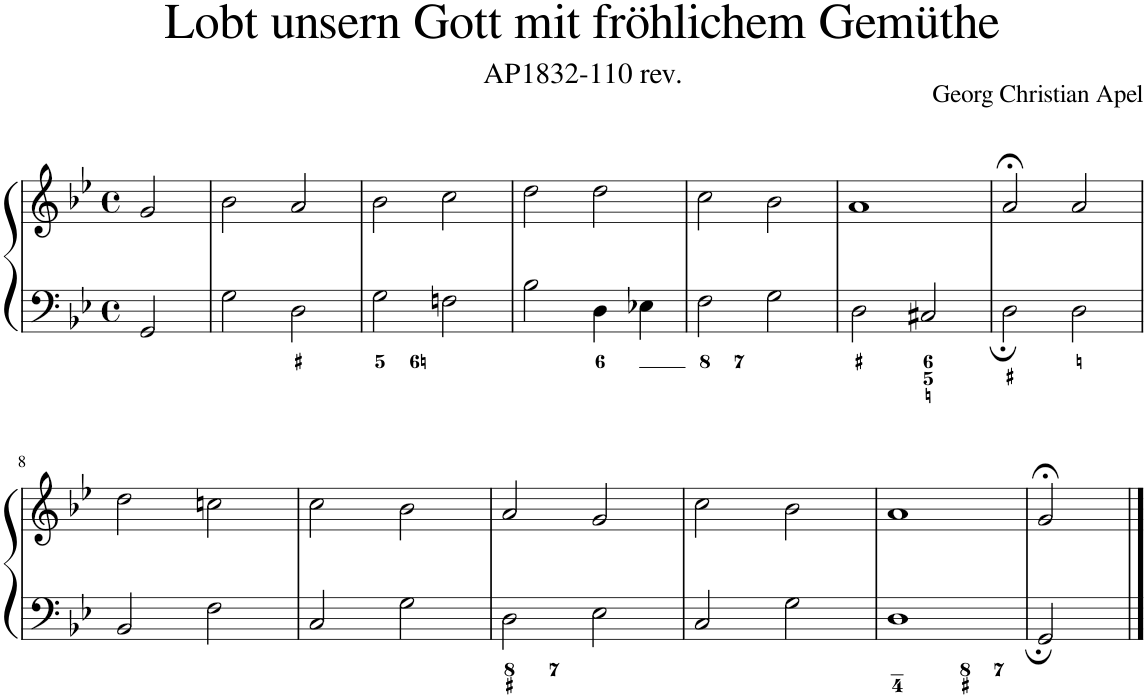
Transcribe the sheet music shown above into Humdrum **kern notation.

**kern	**kern
*part1	*part1
*staff2	*staff1
*I"Piano	*
*I'Pno.	*
*clefF4	*clefG2
*k[b-e-]	*k[b-e-]
*M4/4	*M4/4
*met(c)	*met(c)
=1	=1
2GG/	2g/
=2	=2
2G\	2b-\
2D\	2a/
=3	=3
2G\	2b-\
2Fn\	2cc\
=4	=4
2B-\	2dd\
4D\	2dd\
4E-X\	.
=5	=5
2F\	2cc\
2G\	2b-\
=6	=6
2D\	1a
2C#X/	.
=7	=7
2D\	2a;</
2D\	2a/
!!LO:LB:g=z
=8	=8
2BB-/	2dd\
2F\	2ccn\
=9	=9
2C/	2cc\
2G\	2b-\
=10	=10
2D\	2a/
2E-\	2g/
=11	=11
2C/	2cc\
2G\	2b-\
=12	=12
1D	1a
=13	=13
2GG/	2g;</
==	==
*-	*-
